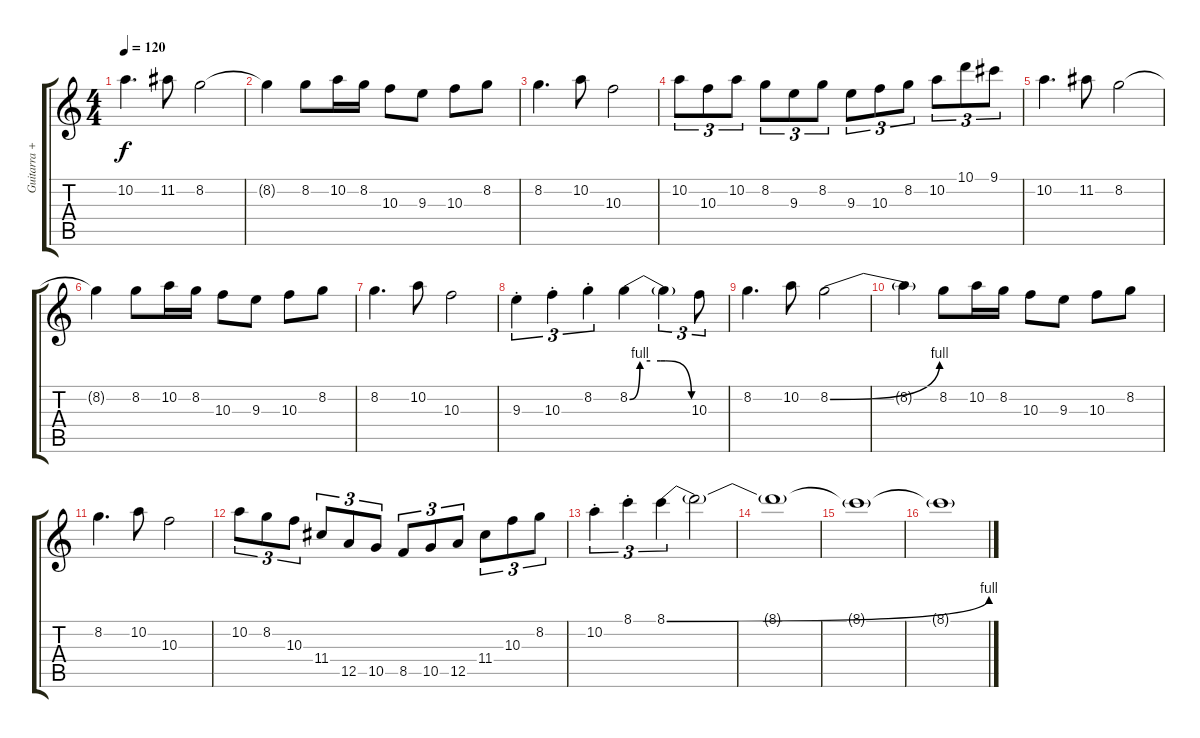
\track ("Guitarra + solos" "Guitarra +") {instrument distortionguitar}
\staff {score tabs}
\tuning (E4 B3 G3 D3 A2 E2) {hide}
\ts (4 4)
\tempo 120
\clef g2
\ks c
10.2.4{d dy f} 11.2.8 8.2.2 |
8.2{t}.4 8.2.8 10.2.16 8.2.16 10.3.8 9.3.8 10.3.8 8.2.8 |
8.2.4{d} 10.2.8 10.3.2 |
10.2.8{tu (3 2)} 10.3.8{tu (3 2)} 10.2.8{tu (3 2)} 8.2.8{tu (3 2)} 9.3.8{tu (3 2)} 8.2.8{tu (3 2)} 9.3.8{tu (3 2)} 10.3.8{tu (3 2)} 8.2.8{tu (3 2)} 10.2.8{tu (3 2)} 10.1.8{tu (3 2)} 9.1.8{tu (3 2)} |
10.2.4{d} 11.2.8 8.2.2 |
8.2{t}.4 8.2.8 10.2.16 8.2.16 10.3.8 9.3.8 10.3.8 8.2.8 |
8.2.4{d} 10.2.8 10.3.2 |
9.3{st}.4{tu (3 2)} 10.3{st}.4{tu (3 2)} 8.2{st}.4{tu (3 2)} 8.2{be (custom 0 0 10 4 20 4 30 4 35 4 60 0)}.4 8.2{t}.4{tu (3 2)} 10.3.8{tu (3 2)} |
8.2.4{d} 10.2.8 8.2{be (bend 0 0 60 4)}.2 |
8.2{t}.4 8.2.8 10.2.16 8.2.16 10.3.8 9.3.8 10.3.8 8.2.8 |
8.2.4{d} 10.2.8 10.3.2 |
10.2.8{tu (3 2)} 8.2.8{tu (3 2)} 10.3.8{tu (3 2)} 11.4.8{tu (3 2)} 12.5.8{tu (3 2)} 10.5.8{tu (3 2)} 8.5.8{tu (3 2)} 10.5.8{tu (3 2)} 12.5.8{tu (3 2)} 11.4.8{tu (3 2)} 10.3.8{tu (3 2)} 8.2.8{tu (3 2)} |
10.2{st}.4{tu (3 2)} 8.1{st}.4{tu (3 2)} 8.1{be (bend 0 0 60 4)}.4{tu (3 2)} 8.1{t}.2 |
8.1{t}.1 |
8.1{t}.1 |
8.1{t}.1
